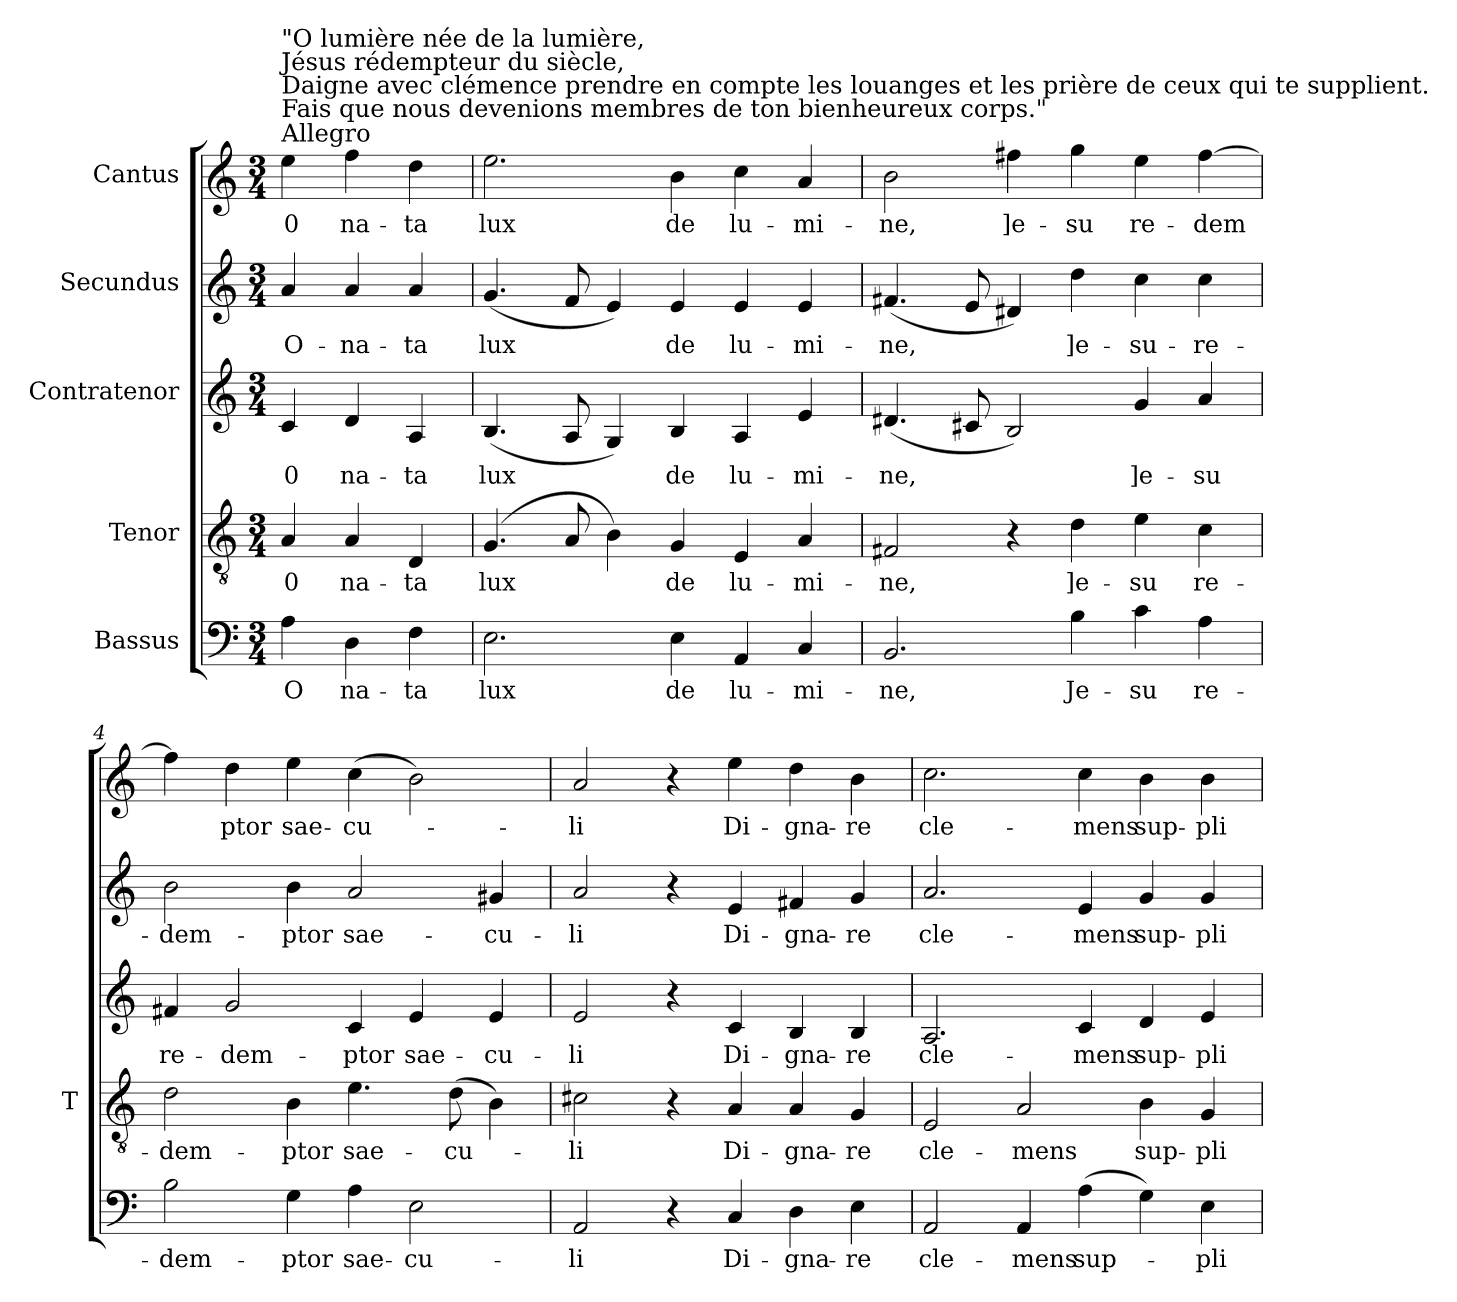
**kern	**text	**kern	**text	**kern	**text	**kern	**text	**kern	**text
*part5	*part5	*part4	*part4	*part3	*part3	*part2	*part2	*part1	*part1
*staff5	*staff5	*staff4	*staff4	*staff3	*staff3	*staff2	*staff2	*staff1	*staff1
*I"Bassus	*	*I"Tenor	*	*I"Contratenor	*	*I"Secundus	*	*I"Cantus	*
*	*	*I'T	*	*	*	*	*	*	*
*clefF4	*	*clefGv2	*	*	*	*clefG2	*	*	*
*k[]	*	*k[]	*	*k[]	*	*k[]	*	*k[]	*
*C:	*	*C:	*	*C:	*	*C:	*	*C:	*
*M3/4	*	*M3/4	*	*M3/4	*	*M3/4	*	*M3/4	*
=1	=1	=1	=1	=1	=1	=1	=1	=1	=1
!	!	!	!	!	!	!	!	!LO:TX:a:t=Allegro	!
!	!	!	!	!	!	!	!	!LO:TX:a:t="O lumière née de la lumière,\nJésus rédempteur du siècle,\nDaigne avec clémence prendre en compte les louanges et les prière de ceux qui te supplient.\nFais que nous devenions membres de ton bienheureux corps."	!
4A\	O	4A/	-0	4c/	0	4a/	-O-	4ee\	0
4D\	na-	4A/	na-	4d/	na-	4a/	-na-	4ff\	na-
4F\	-ta	4D/	-ta	4A/	-ta	4a/	-ta	4dd\	-ta
=2	=2	=2	=2	=2	=2	=2	=2	=2	=2
2.E\	lux	(4.G/	lux	(4.B/	lux	(4.g/	lux	2.ee\	lux
.	.	8A/	.	8A/	.	8f/	.	.	.
.	.	4B\)	.	4G/)	.	4e/)	.	.	.
4E\	de	4G/	de	4B/	de	4e/	de	4b\	de
4AA/	lu-	4E/	lu-	4A/	lu-	4e/	lu-	4cc\	lu-
4C/	-mi-	4A/	-mi-	4e/	-mi-	4e/	-mi-	4a/	-mi-
=3	=3	=3	=3	=3	=3	=3	=3	=3	=3
2.BB/	-ne,	2F#X/	-ne,	(4.d#X/	-ne,	(4.f#X/	-ne,	2b\	-ne,
.	.	.	.	8c#X/	.	8e/	.	.	.
.	.	4r	.	2B/)	.	4d#X/)	.	4ff#X\	]e-
4B\	Je-	4d\	]e-	.	.	4dd\	]e-	4gg\	-su
4c\	-su	4e\	-su	4g/	]e-	4cc\	-su-	4ee\	re-
4A\	re-	4c\	re-	4a/	-su	4cc\	-re-	[4ff#\	-dem
=4	=4	=4	=4	=4	=4	=4	=4	=4	=4
2B\	-dem-	2d\	-dem-	4f#X/	re-	2b\	-dem-	4ff#\]	.
.	.	.	.	2g/	-dem-	.	.	4dd\	-ptor
4G\	-ptor	4B\	-ptor	.	.	4b\	-ptor	4ee\	sae-
4A\	sae-	4.e\	sae-	4c/	-ptor	2a/	sae-	(4cc\	-cu-
2E\	-cu-	.	.	4e/	sae-	.	.	2b\)	.
.	.	(8d\	-cu-	.	.	.	.	.	.
.	.	4B\)	.	4e/	-cu-	4g#X/	-cu-	.	.
!!LO:LB:g=z
=5	=5	=5	=5	=5	=5	=5	=5	=5	=5
2AA/	-li	2c#X\	-li	2e/	-li	2a/	-li	2a/	-li
4r	.	4r	.	4r	.	4r	.	4r	.
4C/	Di-	4A/	Di-	4c/	Di-	4e/	Di-	4ee\	Di-
4D\	-gna-	4A/	-gna-	4B/	-gna-	4f#X/	-gna-	4dd\	-gna-
4E\	-re	4G/	-re	4B/	-re	4g/	-re	4b\	-re
=6	=6	=6	=6	=6	=6	=6	=6	=6	=6
2AA/	cle-	2E/	cle-	2.A/	cle-	2.a/	cle-	2.cc\	cle-
4AA/	-mens	2A/	-mens	.	.	.	.	.	.
(4A\	sup-	.	.	4c/	-mens	4e/	-mens	4cc\	-mens
4G\)	.	4B\	sup-	4d/	sup-	4g/	sup-	4b\	sup-
4E\	-pli-	4G/	-pli-	4e/	-pli-	4g/	-pli-	4b\	-pli-
=	=	=	=	=	=	=	=	=	=
*-	*-	*-	*-	*-	*-	*-	*-	*-	*-
